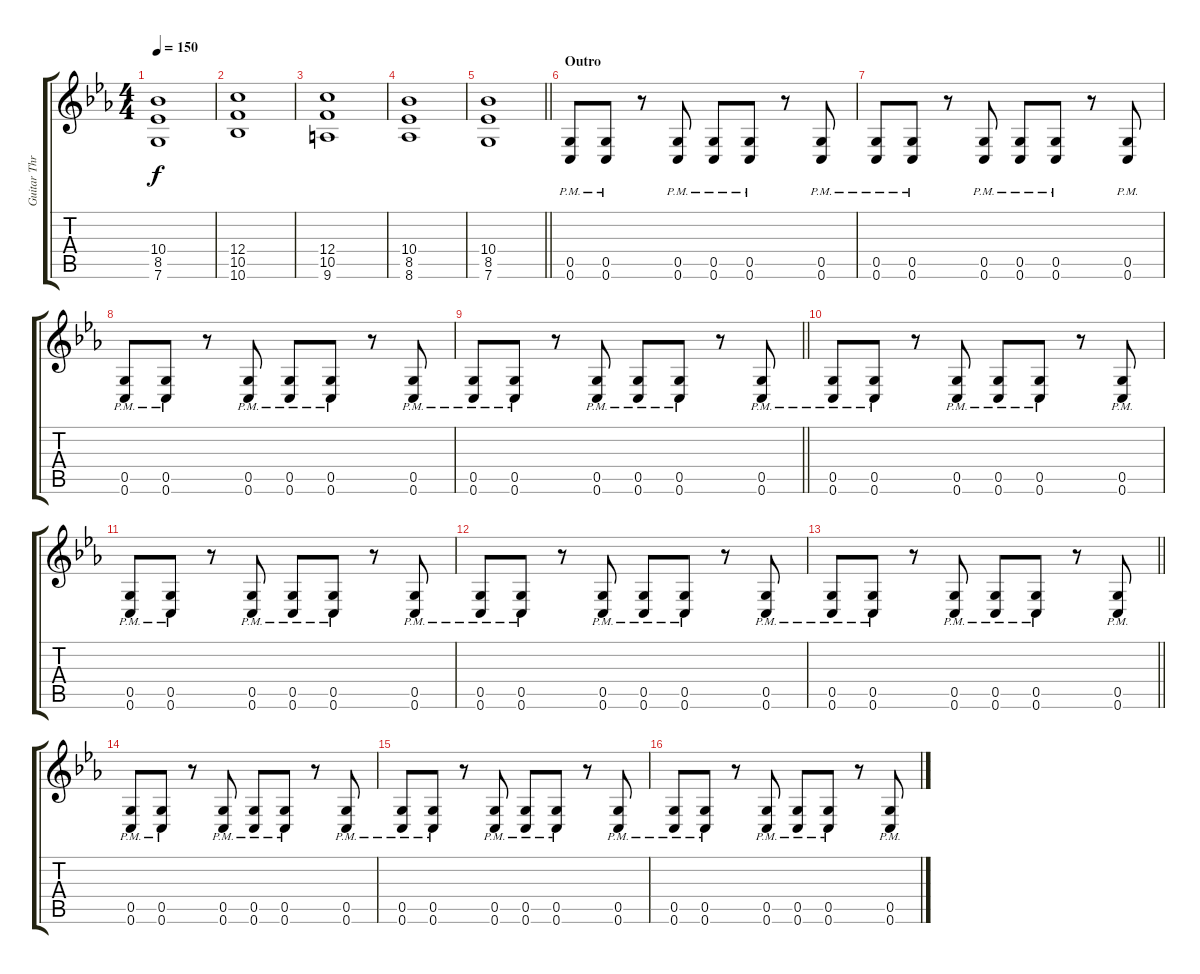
\track ("Guitar Three" "Guitar Thr") {instrument overdrivenguitar}
\staff {score tabs}
\tuning (E4 C4 G3 C3 G2 C2) {hide}
\ts (4 4)
\tempo 150
\clef g2
\ks cminor
(10.4 8.5 7.6).1{dy f} |
(12.4 10.5 10.6).1 |
(12.4 10.5 9.6).1 |
(10.4 8.5 8.6).1 |
\barLineRight lightlight
(10.4 8.5 7.6).1 |
\section ("" "Outro")
(0.5{pm} 0.6{pm}).8 (0.5{pm} 0.6{pm}).8 r.8 (0.5{pm} 0.6{pm}).8 (0.5{pm} 0.6{pm}).8 (0.5{pm} 0.6{pm}).8 r.8 (0.5{pm} 0.6{pm}).8 |
(0.5{pm} 0.6{pm}).8 (0.5{pm} 0.6{pm}).8 r.8 (0.5{pm} 0.6{pm}).8 (0.5{pm} 0.6{pm}).8 (0.5{pm} 0.6{pm}).8 r.8 (0.5{pm} 0.6{pm}).8 |
(0.5{pm} 0.6{pm}).8 (0.5{pm} 0.6{pm}).8 r.8 (0.5{pm} 0.6{pm}).8 (0.5{pm} 0.6{pm}).8 (0.5{pm} 0.6{pm}).8 r.8 (0.5{pm} 0.6{pm}).8 |
\barLineRight lightlight
(0.5{pm} 0.6{pm}).8 (0.5{pm} 0.6{pm}).8 r.8 (0.5{pm} 0.6{pm}).8 (0.5{pm} 0.6{pm}).8 (0.5{pm} 0.6{pm}).8 r.8 (0.5{pm} 0.6{pm}).8 |
(0.5{pm} 0.6{pm}).8 (0.5{pm} 0.6{pm}).8 r.8 (0.5{pm} 0.6{pm}).8 (0.5{pm} 0.6{pm}).8 (0.5{pm} 0.6{pm}).8 r.8 (0.5{pm} 0.6{pm}).8 |
(0.5{pm} 0.6{pm}).8 (0.5{pm} 0.6{pm}).8 r.8 (0.5{pm} 0.6{pm}).8 (0.5{pm} 0.6{pm}).8 (0.5{pm} 0.6{pm}).8 r.8 (0.5{pm} 0.6{pm}).8 |
(0.5{pm} 0.6{pm}).8 (0.5{pm} 0.6{pm}).8 r.8 (0.5{pm} 0.6{pm}).8 (0.5{pm} 0.6{pm}).8 (0.5{pm} 0.6{pm}).8 r.8 (0.5{pm} 0.6{pm}).8 |
\barLineRight lightlight
(0.5{pm} 0.6{pm}).8 (0.5{pm} 0.6{pm}).8 r.8 (0.5{pm} 0.6{pm}).8 (0.5{pm} 0.6{pm}).8 (0.5{pm} 0.6{pm}).8 r.8 (0.5{pm} 0.6{pm}).8 |
(0.5{pm} 0.6{pm}).8 (0.5{pm} 0.6{pm}).8 r.8 (0.5{pm} 0.6{pm}).8 (0.5{pm} 0.6{pm}).8 (0.5{pm} 0.6{pm}).8 r.8 (0.5{pm} 0.6{pm}).8 |
(0.5{pm} 0.6{pm}).8 (0.5{pm} 0.6{pm}).8 r.8 (0.5{pm} 0.6{pm}).8 (0.5{pm} 0.6{pm}).8 (0.5{pm} 0.6{pm}).8 r.8 (0.5{pm} 0.6{pm}).8 |
(0.5{pm} 0.6{pm}).8 (0.5{pm} 0.6{pm}).8 r.8 (0.5{pm} 0.6{pm}).8 (0.5{pm} 0.6{pm}).8 (0.5{pm} 0.6{pm}).8 r.8 (0.5{pm} 0.6{pm}).8
